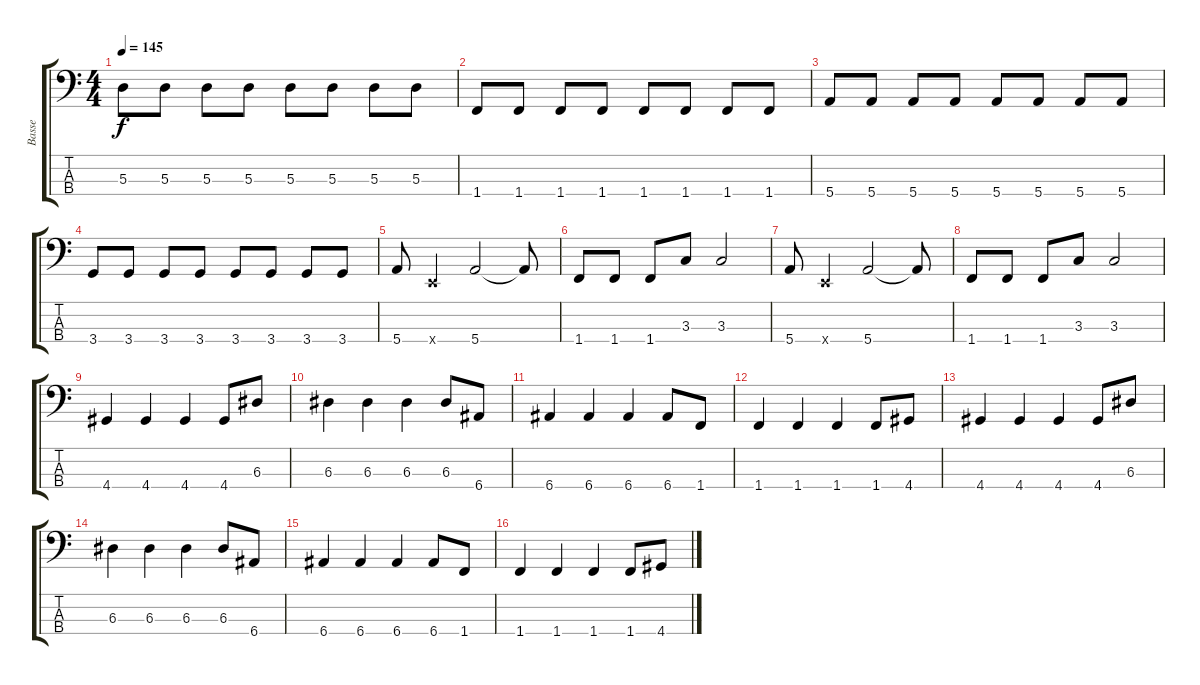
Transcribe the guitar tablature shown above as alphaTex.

\track ("Basse" "Basse") {instrument electricbassfinger}
\staff {score tabs}
\tuning (G2 D2 A1 E1) {hide}
\ts (4 4)
\tempo 145
\clef f4
\ks c
5.3.8{dy f} 5.3.8 5.3.8 5.3.8 5.3.8 5.3.8 5.3.8 5.3.8 |
1.4.8 1.4.8 1.4.8 1.4.8 1.4.8 1.4.8 1.4.8 1.4.8 |
5.4.8 5.4.8 5.4.8 5.4.8 5.4.8 5.4.8 5.4.8 5.4.8 |
3.4.8 3.4.8 3.4.8 3.4.8 3.4.8 3.4.8 3.4.8 3.4.8 |
5.4.8 0.4{x}.4 5.4.2 5.4{t}.8 |
1.4.8 1.4.8 1.4.8 3.3.8 3.3.2 |
5.4.8 0.4{x}.4 5.4.2 5.4{t}.8 |
1.4.8 1.4.8 1.4.8 3.3.8 3.3.2 |
4.4.4 4.4.4 4.4.4 4.4.8 6.3.8 |
6.3.4 6.3.4 6.3.4 6.3.8 6.4.8 |
6.4.4 6.4.4 6.4.4 6.4.8 1.4.8 |
1.4.4 1.4.4 1.4.4 1.4.8 4.4.8 |
4.4.4 4.4.4 4.4.4 4.4.8 6.3.8 |
6.3.4 6.3.4 6.3.4 6.3.8 6.4.8 |
6.4.4 6.4.4 6.4.4 6.4.8 1.4.8 |
1.4.4 1.4.4 1.4.4 1.4.8 4.4.8
